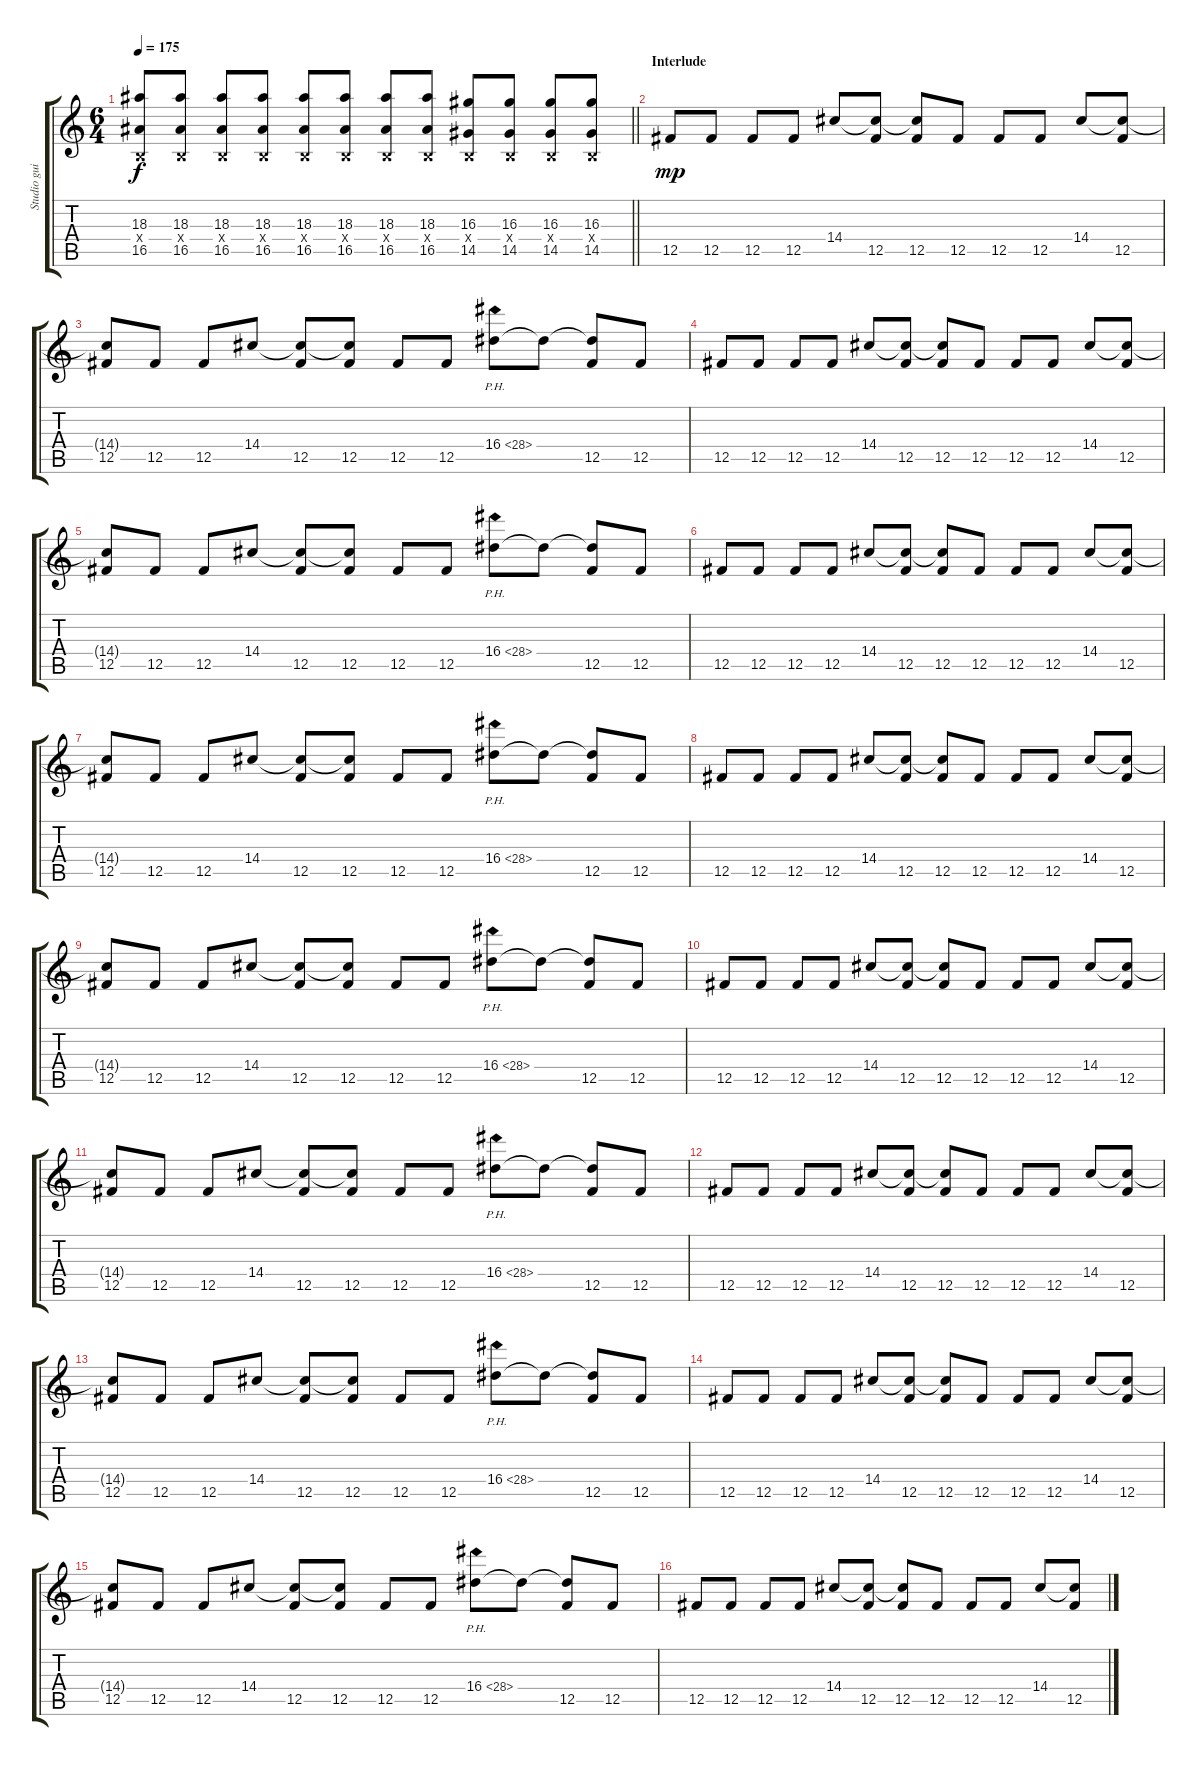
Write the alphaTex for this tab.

\track ("Studio guitar" "Studio gui") {instrument overdrivenguitar}
\staff {score tabs}
\tuning (Db4 Ab3 E3 B2 Gb2 B1) {hide}
\ts (6 4)
\tempo 175
\clef g2
\barLineRight lightlight
\ks c
(18.3 0.4{x} 16.5).8{dy f} (18.3 0.4{x} 16.5).8 (18.3 0.4{x} 16.5).8 (18.3 0.4{x} 16.5).8 (18.3 0.4{x} 16.5).8 (18.3 0.4{x} 16.5).8 (18.3 0.4{x} 16.5).8 (18.3 0.4{x} 16.5).8 (16.3 0.4{x} 14.5).8 (16.3 0.4{x} 14.5).8 (16.3 0.4{x} 14.5).8 (16.3 0.4{x} 14.5).8 |
\section ("" "Interlude")
12.5.8{dy mp} 12.5.8 12.5.8 12.5.8 14.4.8 (14.4{t} 12.5).8 (14.4{t} 12.5).8 12.5.8 12.5.8 12.5.8 14.4.8 (14.4{t} 12.5).8 |
(14.4{t} 12.5).8 12.5.8 12.5.8 14.4.8 (14.4{t} 12.5).8 (14.4{t} 12.5).8 12.5.8 12.5.8 16.4{ph 12}.8 16.4{t}.8 (16.4{t} 12.5).8 12.5.8 |
12.5.8 12.5.8 12.5.8 12.5.8 14.4.8 (14.4{t} 12.5).8 (14.4{t} 12.5).8 12.5.8 12.5.8 12.5.8 14.4.8 (14.4{t} 12.5).8 |
(14.4{t} 12.5).8 12.5.8 12.5.8 14.4.8 (14.4{t} 12.5).8 (14.4{t} 12.5).8 12.5.8 12.5.8 16.4{ph 12}.8 16.4{t}.8 (16.4{t} 12.5).8 12.5.8 |
12.5.8 12.5.8 12.5.8 12.5.8 14.4.8 (14.4{t} 12.5).8 (14.4{t} 12.5).8 12.5.8 12.5.8 12.5.8 14.4.8 (14.4{t} 12.5).8 |
(14.4{t} 12.5).8 12.5.8 12.5.8 14.4.8 (14.4{t} 12.5).8 (14.4{t} 12.5).8 12.5.8 12.5.8 16.4{ph 12}.8 16.4{t}.8 (16.4{t} 12.5).8 12.5.8 |
12.5.8 12.5.8 12.5.8 12.5.8 14.4.8 (14.4{t} 12.5).8 (14.4{t} 12.5).8 12.5.8 12.5.8 12.5.8 14.4.8 (14.4{t} 12.5).8 |
(14.4{t} 12.5).8 12.5.8 12.5.8 14.4.8 (14.4{t} 12.5).8 (14.4{t} 12.5).8 12.5.8 12.5.8 16.4{ph 12}.8 16.4{t}.8 (16.4{t} 12.5).8 12.5.8 |
12.5.8 12.5.8 12.5.8 12.5.8 14.4.8 (14.4{t} 12.5).8 (14.4{t} 12.5).8 12.5.8 12.5.8 12.5.8 14.4.8 (14.4{t} 12.5).8 |
(14.4{t} 12.5).8 12.5.8 12.5.8 14.4.8 (14.4{t} 12.5).8 (14.4{t} 12.5).8 12.5.8 12.5.8 16.4{ph 12}.8 16.4{t}.8 (16.4{t} 12.5).8 12.5.8 |
12.5.8 12.5.8 12.5.8 12.5.8 14.4.8 (14.4{t} 12.5).8 (14.4{t} 12.5).8 12.5.8 12.5.8 12.5.8 14.4.8 (14.4{t} 12.5).8 |
(14.4{t} 12.5).8 12.5.8 12.5.8 14.4.8 (14.4{t} 12.5).8 (14.4{t} 12.5).8 12.5.8 12.5.8 16.4{ph 12}.8 16.4{t}.8 (16.4{t} 12.5).8 12.5.8 |
12.5.8 12.5.8 12.5.8 12.5.8 14.4.8 (14.4{t} 12.5).8 (14.4{t} 12.5).8 12.5.8 12.5.8 12.5.8 14.4.8 (14.4{t} 12.5).8 |
(14.4{t} 12.5).8 12.5.8 12.5.8 14.4.8 (14.4{t} 12.5).8 (14.4{t} 12.5).8 12.5.8 12.5.8 16.4{ph 12}.8 16.4{t}.8 (16.4{t} 12.5).8 12.5.8 |
12.5.8 12.5.8 12.5.8 12.5.8 14.4.8 (14.4{t} 12.5).8 (14.4{t} 12.5).8 12.5.8 12.5.8 12.5.8 14.4.8 (14.4{t} 12.5).8
